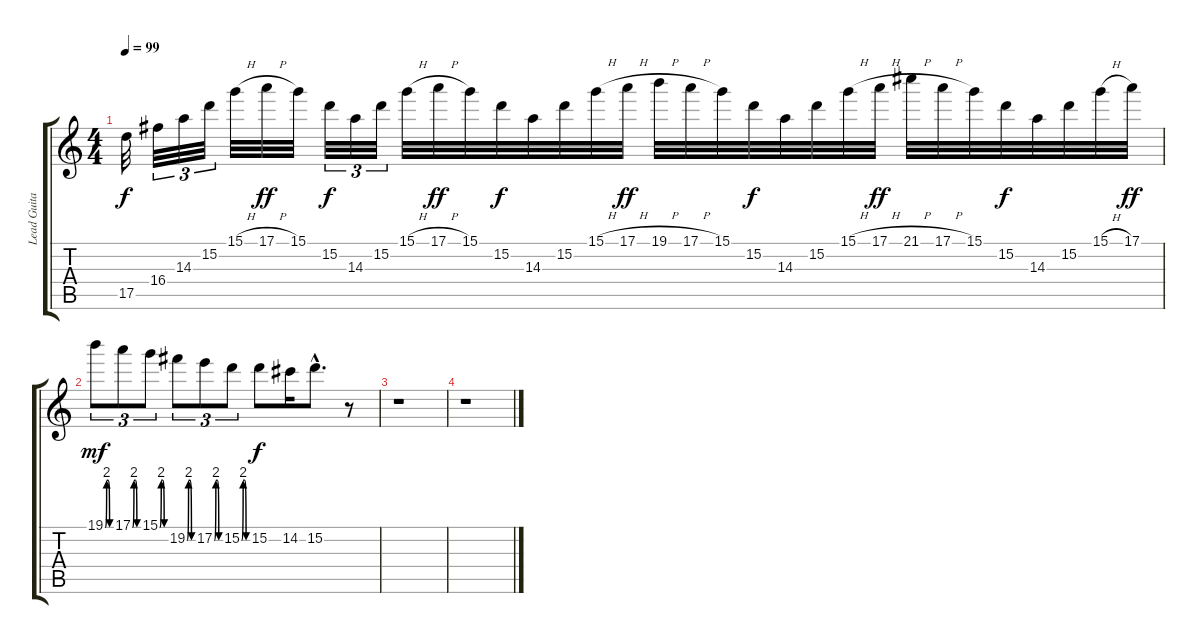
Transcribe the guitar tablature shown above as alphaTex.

\track ("Lead Guitar 2" "Lead Guita") {instrument overdrivenguitar}
\staff {score tabs}
\tuning (E4 B3 G3 D3 A2 E2) {hide}
\ts (4 4)
\tempo 99
\clef g2
\ks c
17.5.32{dy f} 16.4.32{tu (3 2)} 14.3.32{tu (3 2)} 15.2.32{tu (3 2)} 15.1{h}.32 17.1{h}.32{dy ff} 15.1.32 15.2.32{tu (3 2) dy f} 14.3.32{tu (3 2)} 15.2.32{tu (3 2)} 15.1{h}.32 17.1{h}.32{dy ff} 15.1.32 15.2.32{dy f} 14.3.32 15.2.32 15.1{h}.32 17.1{h}.32{dy ff} 19.1{h}.32 17.1{h}.32 15.1.32 15.2.32{dy f} 14.3.32 15.2.32 15.1{h}.32 17.1{h}.32{dy ff} 21.1{h}.32 17.1{h}.32 15.1.32 15.2.32{dy f} 14.3.32 15.2.32 15.1{h}.32 17.1.32{dy ff} |
19.1{be (custom 0 0 15 8 30 8 45 0 60 0)}.8{tu (3 2) dy mf} 17.1{be (custom 0 0 15 8 30 8 45 0 60 0)}.8{tu (3 2)} 15.1{be (custom 0 0 15 8 30 8 45 0 60 0)}.8{tu (3 2)} 19.2{be (custom 0 0 15 8 30 8 45 0 60 0)}.8{tu (3 2)} 17.2{be (custom 0 0 15 8 30 8 45 0 60 0)}.8{tu (3 2)} 15.2{be (custom 0 0 15 8 30 8 45 0 60 0)}.8{tu (3 2)} 15.2.8{dy f} 14.2.16 15.2{hac}.8{d} r.8 |
r.1 |
r.1
